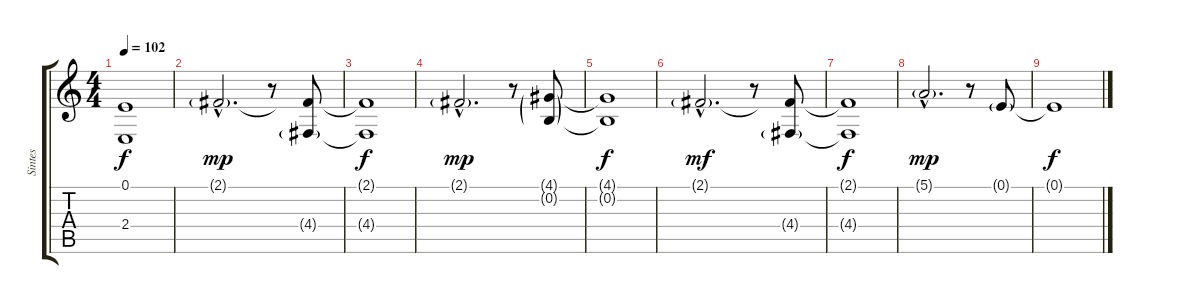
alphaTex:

\track ("Sintes" "Sintes") {instrument electricpiano1}
\staff {score tabs}
\tuning (E4 B3 G3 D3 A2 E2) {hide}
\ts (4 4)
\tempo 102
\clef g2
\ks c
(0.1{t} 2.4{t}).1{dy f} |
2.1{g hac}.2{d dy mp} r.8 (2.1{t} 4.4{g}).8 |
(2.1{t} 4.4{t}).1{dy f} |
2.1{g hac}.2{d dy mp} r.8 (4.1{g} 0.2{g}).8 |
(4.1{t} 0.2{t}).1{dy f} |
2.1{g hac}.2{d dy mf} r.8 (2.1{t} 4.4{g}).8 |
(2.1{t} 4.4{t}).1{dy f} |
5.1{g hac}.2{d dy mp} r.8 0.1{g}.8 |
0.1{t}.1{dy f}
